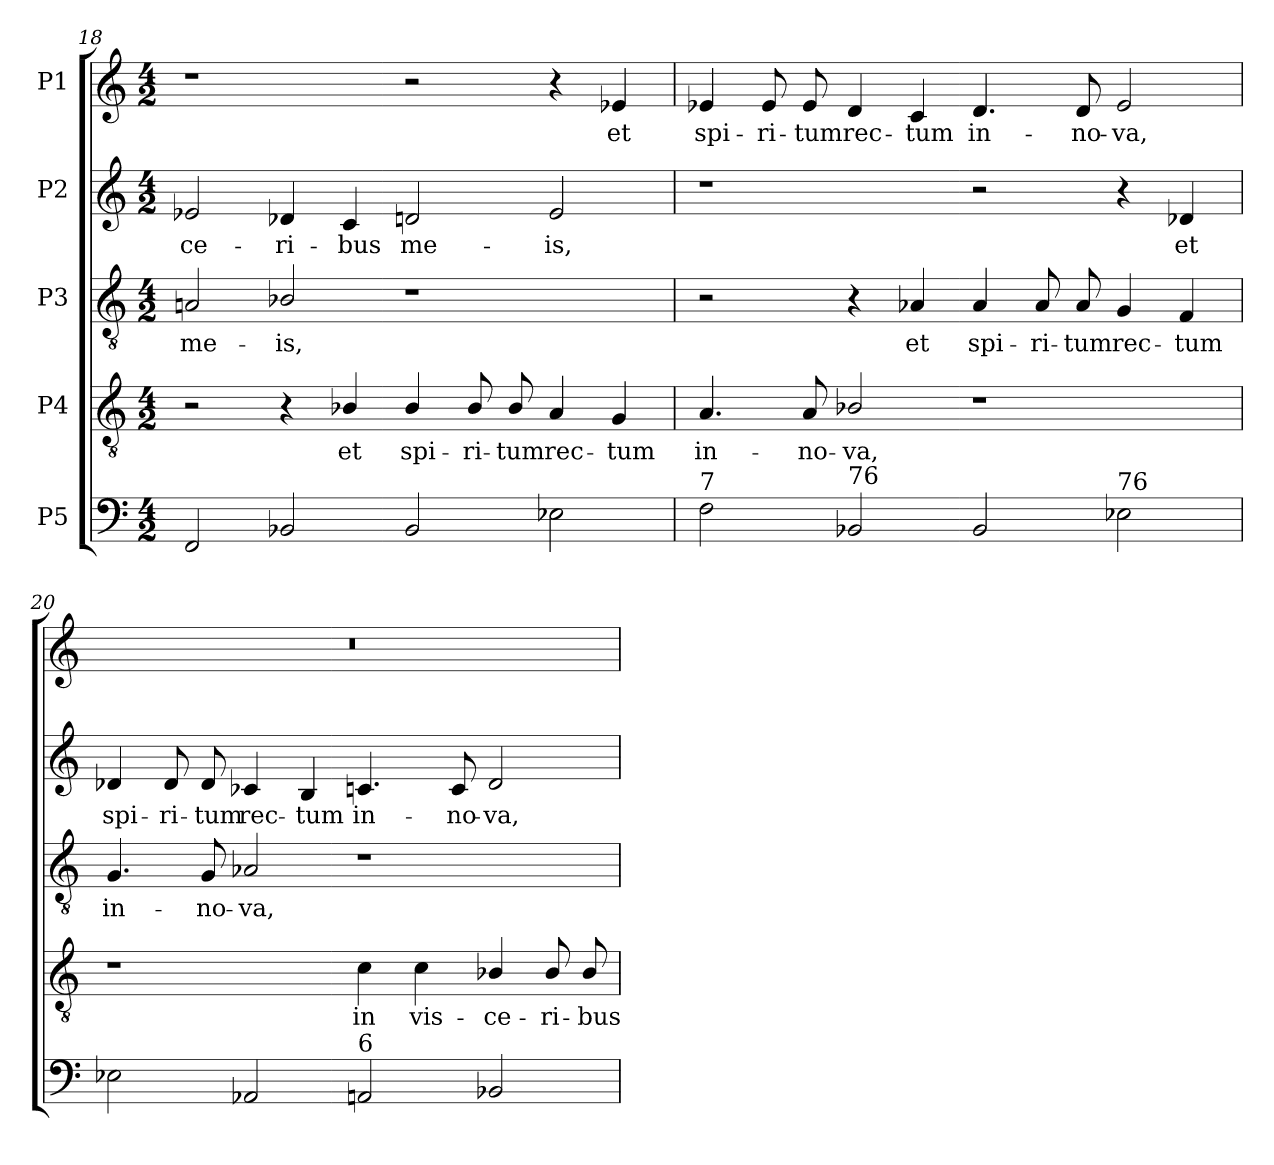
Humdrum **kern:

**kern	**kern	**text	**kern	**text	**kern	**text	**kern	**text
*part5	*part4	*part4	*part3	*part3	*part2	*part2	*part1	*part1
*staff5	*staff4	*staff4	*staff3	*staff3	*staff2	*staff2	*staff1	*staff1
*I"P5	*I"P4	*	*I"P3	*	*I"P2	*	*I"P1	*
*clefF4	*clefGv2	*	*clefGv2	*	*clefG2	*	*clefG2	*
*	*ITrd7c12	*	*ITrd7c12	*	*	*	*	*
*k[]	*k[]	*	*k[]	*	*k[]	*	*k[]	*
*C:	*C:	*	*C:	*	*C:	*	*C:	*
*M4/2	*M4/2	*	*M4/2	*	*M4/2	*	*M4/2	*
=18	=18	=18	=18	=18	=18	=18	=18	=18
!	!	!	!	!LO:LY:b:color=#000000	!	!	!	!
!	!	!	!	!	!	!LO:LY:b:color=#000000	!	!
2FFi/	2r	.	2AAni/	me-	2e-Xi/	-ce-	1r	.
!	!	!	!	!LO:LY:b:color=#000000	!	!	!	!
!	!	!	!	!	!	!LO:LY:b:color=#000000	!	!
2BB-Xi/	4r	.	2BB-Xi/	-is,	4d-Xi/	-ri-	.	.
!	!	!LO:LY:b:color=#000000	!	!	!	!	!	!
!	!	!	!	!	!	!LO:LY:b:color=#000000	!	!
.	4BB-Xi/	et	.	.	4ci/	-bus	.	.
!	!	!LO:LY:b:color=#000000	!	!	!	!	!	!
!	!	!	!	!	!	!LO:LY:b:color=#000000	!	!
2BB-i/	4BB-i/	spi-	1r	.	2dni/	me-	2r	.
!	!	!LO:LY:b:color=#000000	!	!	!	!	!	!
.	8BB-i/	-ri-	.	.	.	.	.	.
!	!	!LO:LY:b:color=#000000	!	!	!	!	!	!
.	8BB-i/	-tum	.	.	.	.	.	.
!	!	!LO:LY:b:color=#000000	!	!	!	!	!	!
!	!	!	!	!	!	!LO:LY:b:color=#000000	!	!
2E-Xi\	4AAi/	rec-	.	.	2e-i/	-is,	4r	.
!	!	!LO:LY:b:color=#000000	!	!	!	!	!	!
!	!	!	!	!	!	!	!	!LO:LY:b:color=#000000
.	4GGi/	-tum	.	.	.	.	4e-Xi/	et
=19	=19	=19	=19	=19	=19	=19	=19	=19
!	!	!LO:LY:b:color=#000000	!	!	!	!	!	!
!LO:TX:a:t=7	!	!	!	!	!	!	!	!
!	!	!	!	!	!	!	!	!LO:LY:b:color=#000000
2Fi\	4.AAi/	in-	2r	.	1r	.	4e-Xi/	spi-
!	!	!	!	!	!	!	!	!LO:LY:b:color=#000000
.	.	.	.	.	.	.	8e-i/	-ri-
!	!	!LO:LY:b:color=#000000	!	!	!	!	!	!
!	!	!	!	!	!	!	!	!LO:LY:b:color=#000000
.	8AAi/	-no-	.	.	.	.	8e-i/	-tum
!	!	!LO:LY:b:color=#000000	!	!	!	!	!	!
!LO:TX:a:t=76	!	!	!	!	!	!	!	!
!	!	!	!	!	!	!	!	!LO:LY:b:color=#000000
2BB-Xi/	2BB-Xi/	-va,	4r	.	.	.	4di/	rec-
!	!	!	!	!LO:LY:b:color=#000000	!	!	!	!
!	!	!	!	!	!	!	!	!LO:LY:b:color=#000000
.	.	.	4AA-Xi/	et	.	.	4ci/	-tum
!	!	!	!	!LO:LY:b:color=#000000	!	!	!	!
!	!	!	!	!	!	!	!	!LO:LY:b:color=#000000
2BB-i/	1r	.	4AA-i/	spi-	2r	.	4.di/	in-
!	!	!	!	!LO:LY:b:color=#000000	!	!	!	!
.	.	.	8AA-i/	-ri-	.	.	.	.
!	!	!	!	!LO:LY:b:color=#000000	!	!	!	!
!	!	!	!	!	!	!	!	!LO:LY:b:color=#000000
.	.	.	8AA-i/	-tum	.	.	8di/	-no-
!	!	!	!	!LO:LY:b:color=#000000	!	!	!	!
!LO:TX:a:t=76	!	!	!	!	!	!	!	!
!	!	!	!	!	!	!	!	!LO:LY:b:color=#000000
2E-Xi\	.	.	4GGi/	rec-	4r	.	2e-i/	-va,
!	!	!	!	!LO:LY:b:color=#000000	!	!	!	!
!	!	!	!	!	!	!LO:LY:b:color=#000000	!	!
.	.	.	4FFi/	-tum	4d-Xi/	et	.	.
!!LO:PB:g=z
=20	=20	=20	=20	=20	=20	=20	=20	=20
!	!	!	!	!LO:LY:b:color=#000000	!	!	!	!
!	!	!	!	!	!	!LO:LY:b:color=#000000	!LO:N:vis=1	!
2E-Xi\	1r	.	4.GGi/	in-	4d-Xi/	spi-	0r	.
!	!	!	!	!	!	!LO:LY:b:color=#000000	!	!
.	.	.	.	.	8d-i/	-ri-	.	.
!	!	!	!	!LO:LY:b:color=#000000	!	!	!	!
!	!	!	!	!	!	!LO:LY:b:color=#000000	!	!
.	.	.	8GGi/	-no-	8d-i/	-tum	.	.
!	!	!	!	!LO:LY:b:color=#000000	!	!	!	!
!	!	!	!	!	!	!LO:LY:b:color=#000000	!	!
2AA-Xi/	.	.	2AA-Xi/	-va,	4c-Xi/	rec-	.	.
!	!	!	!	!	!	!LO:LY:b:color=#000000	!	!
.	.	.	.	.	4Bi/	-tum	.	.
!	!	!LO:LY:b:color=#000000	!	!	!	!	!	!
!LO:TX:a:t=6	!	!	!	!	!	!	!	!
!	!	!	!	!	!	!LO:LY:b:color=#000000	!	!
2AAni/	4Ci\	in	1r	.	4.cni/	in-	.	.
!	!	!LO:LY:b:color=#000000	!	!	!	!	!	!
.	4Ci\	vis-	.	.	.	.	.	.
!	!	!	!	!	!	!LO:LY:b:color=#000000	!	!
.	.	.	.	.	8ci/	-no-	.	.
!	!	!LO:LY:b:color=#000000	!	!	!	!	!	!
!	!	!	!	!	!	!LO:LY:b:color=#000000	!	!
2BB-Xi/	4BB-Xi/	-ce-	.	.	2d-i/	-va,	.	.
!	!	!LO:LY:b:color=#000000	!	!	!	!	!	!
.	8BB-i/	-ri-	.	.	.	.	.	.
!	!	!LO:LY:b:color=#000000	!	!	!	!	!	!
.	8BB-i/	-bus	.	.	.	.	.	.
=	=	=	=	=	=	=	=	=
*-	*-	*-	*-	*-	*-	*-	*-	*-
